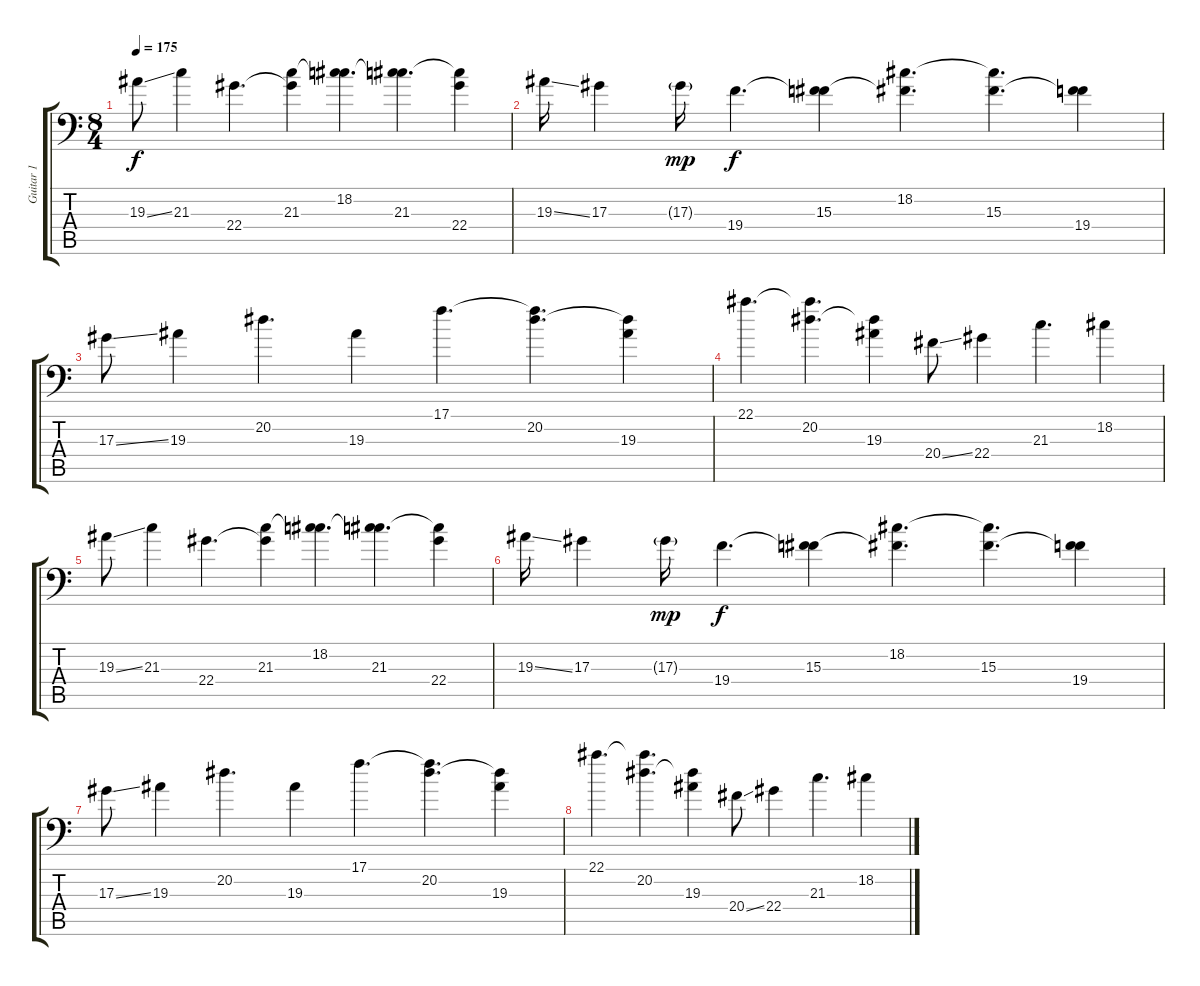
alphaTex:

\track ("Guitar 1" "Guitar 1") {instrument acousticgrandpiano}
\staff {score tabs}
\tuning (C4 G3 Eb3 Bb2 F2 Bb1) {hide}
\ts (8 4)
\tempo 175
\clef f4
\ks c
19.3{ss}.8{dy f} 21.3.4 22.4.4{d} (21.3 22.4{t}).4 (18.2 21.3{t}).4{d} (18.2{t} 21.3).4{d} (21.3{t} 22.4).4 |
19.3{ss}.16 17.3.4 17.3{g}.16{dy mp} 19.4.4{d dy f} (15.3 19.4{t}).4 (18.2 15.3{t}).4{d} (18.2{t} 15.3).4{d} (15.3{t} 19.4).4 |
\section ("" "")
17.3{ss}.8 19.3.4 20.2.4{d} 19.3.4 17.1.4{d} (17.1{t} 20.2).4{d} (20.2{t} 19.3).4 |
22.1.4{d} (22.1{t} 20.2).4{d} (20.2{t} 19.3).4 20.4{ss}.8 22.4.4 21.3.4{d} 18.2.4 |
19.3{ss}.8 21.3.4 22.4.4{d} (21.3 22.4{t}).4 (18.2 21.3{t}).4{d} (18.2{t} 21.3).4{d} (21.3{t} 22.4).4 |
19.3{ss}.16 17.3.4 17.3{g}.16{dy mp} 19.4.4{d dy f} (15.3 19.4{t}).4 (18.2 15.3{t}).4{d} (18.2{t} 15.3).4{d} (15.3{t} 19.4).4 |
17.3{ss}.8 19.3.4 20.2.4{d} 19.3.4 17.1.4{d} (17.1{t} 20.2).4{d} (20.2{t} 19.3).4 |
22.1.4{d} (22.1{t} 20.2).4{d} (20.2{t} 19.3).4 20.4{ss}.8 22.4.4 21.3.4{d} 18.2.4
